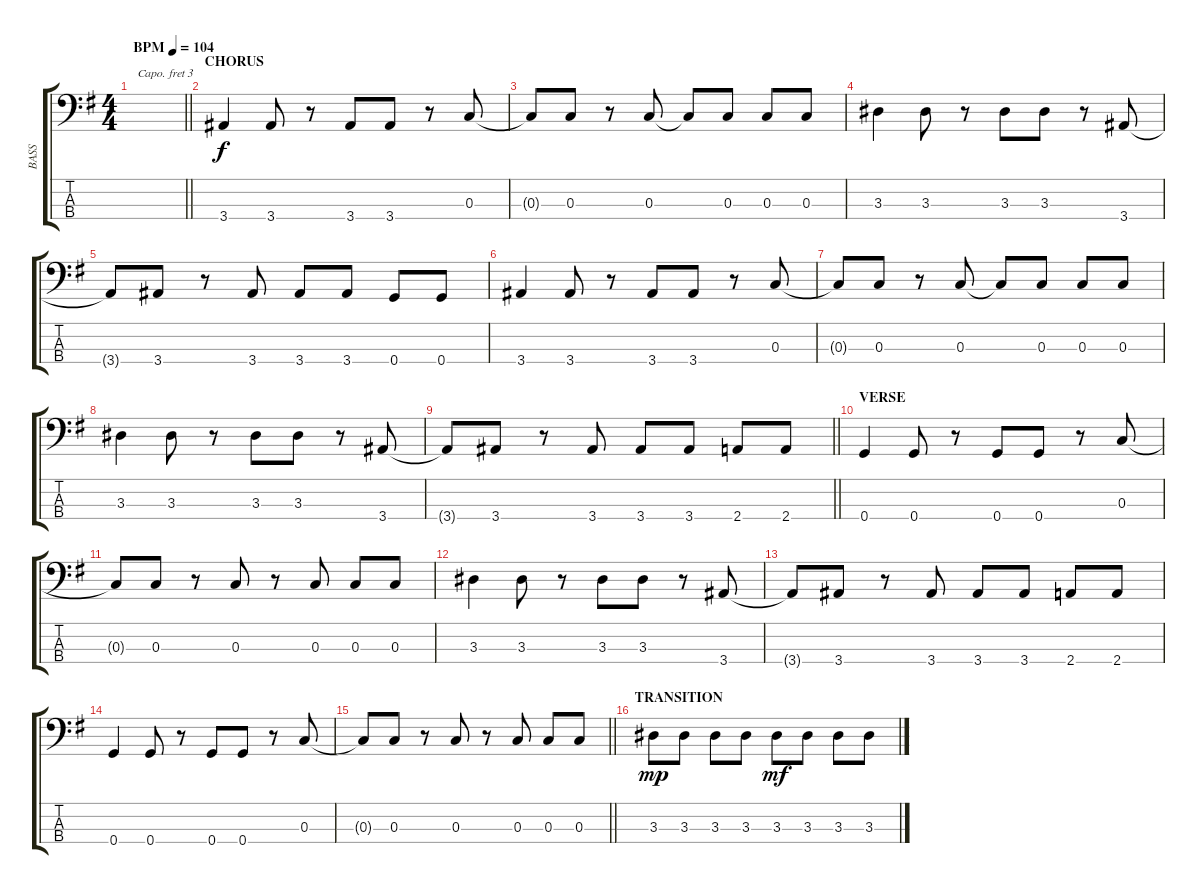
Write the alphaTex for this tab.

\track ("BASS" "BASS") {instrument acousticbass}
\staff {score tabs}
\capo 3
\tuning (G2 D2 A1 E1) {hide}
\ts (4 4)
\tempo (104 "BPM")
\clef f4
\barLineRight lightlight
\ks g
|
\section ("" "CHORUS")
3.4.4 3.4.8 r.8 3.4.8 3.4.8 r.8 0.3.8 |
0.3{t}.8 0.3.8 r.8 0.3.8 0.3{t}.8 0.3.8 0.3.8 0.3.8 |
3.3.4 3.3.8 r.8 3.3.8 3.3.8 r.8 3.4.8 |
3.4{t}.8 3.4.8 r.8 3.4.8 3.4.8 3.4.8 0.4.8 0.4.8 |
3.4.4 3.4.8 r.8 3.4.8 3.4.8 r.8 0.3.8 |
0.3{t}.8 0.3.8 r.8 0.3.8 0.3{t}.8 0.3.8 0.3.8 0.3.8 |
3.3.4 3.3.8 r.8 3.3.8 3.3.8 r.8 3.4.8 |
\barLineRight lightlight
3.4{t}.8 3.4.8 r.8 3.4.8 3.4.8 3.4.8 2.4.8 2.4.8 |
\section ("" "VERSE")
0.4.4 0.4.8 r.8 0.4.8 0.4.8 r.8 0.3.8 |
0.3{t}.8 0.3.8 r.8 0.3.8 r.8 0.3.8 0.3.8 0.3.8 |
3.3.4 3.3.8 r.8 3.3.8 3.3.8 r.8 3.4.8 |
3.4{t}.8 3.4.8 r.8 3.4.8 3.4.8 3.4.8 2.4.8 2.4.8 |
0.4.4 0.4.8 r.8 0.4.8 0.4.8 r.8 0.3.8 |
\barLineRight lightlight
0.3{t}.8 0.3.8 r.8 0.3.8 r.8 0.3.8 0.3.8 0.3.8 |
\section ("" "TRANSITION")
3.3.8{dy mp} 3.3.8 3.3.8 3.3.8 3.3.8{dy mf} 3.3.8 3.3.8 3.3.8
